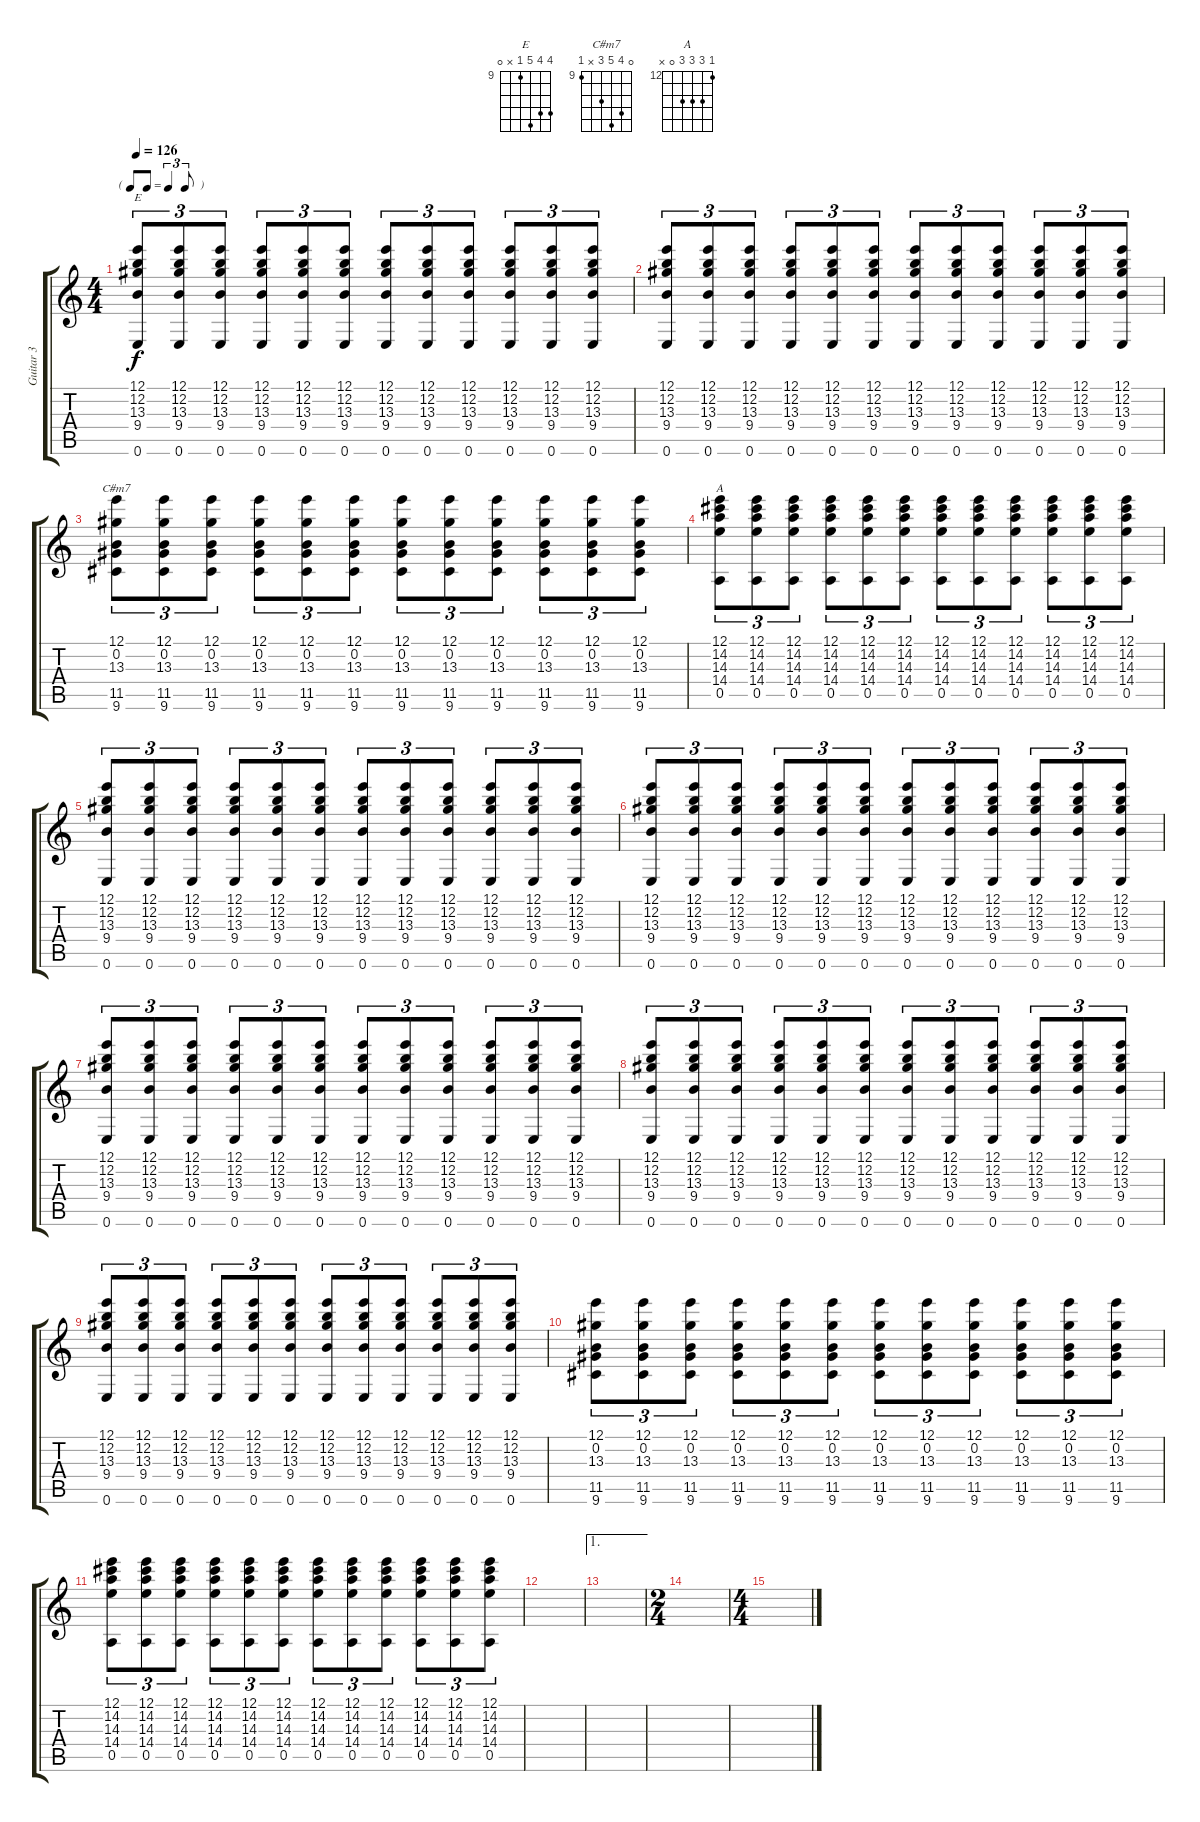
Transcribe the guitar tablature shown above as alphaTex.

\track ("Guitar 3" "Guitar 3") {instrument electricguitarjazz}
\staff {score tabs}
\tuning (E4 B3 G3 D3 A2 E2) {hide}
\chord ("E" 12 12 13 9 x 0) {firstfret 9}
\chord ("C#m7" 0 12 13 11 x 9) {firstfret 9}
\chord ("A" 12 14 14 14 0 x) {firstfret 12}
\ts (4 4)
\tf triplet8th
\tempo 126
\clef g2
\ks c
(12.1 12.2 13.3 9.4 0.6).8{tu (3 2) ch "E" dy f} (12.1 12.2 13.3 9.4 0.6).8{tu (3 2)} (12.1 12.2 13.3 9.4 0.6).8{tu (3 2)} (12.1 12.2 13.3 9.4 0.6).8{tu (3 2)} (12.1 12.2 13.3 9.4 0.6).8{tu (3 2)} (12.1 12.2 13.3 9.4 0.6).8{tu (3 2)} (12.1 12.2 13.3 9.4 0.6).8{tu (3 2)} (12.1 12.2 13.3 9.4 0.6).8{tu (3 2)} (12.1 12.2 13.3 9.4 0.6).8{tu (3 2)} (12.1 12.2 13.3 9.4 0.6).8{tu (3 2)} (12.1 12.2 13.3 9.4 0.6).8{tu (3 2)} (12.1 12.2 13.3 9.4 0.6).8{tu (3 2)} |
(12.1 12.2 13.3 9.4 0.6).8{tu (3 2)} (12.1 12.2 13.3 9.4 0.6).8{tu (3 2)} (12.1 12.2 13.3 9.4 0.6).8{tu (3 2)} (12.1 12.2 13.3 9.4 0.6).8{tu (3 2)} (12.1 12.2 13.3 9.4 0.6).8{tu (3 2)} (12.1 12.2 13.3 9.4 0.6).8{tu (3 2)} (12.1 12.2 13.3 9.4 0.6).8{tu (3 2)} (12.1 12.2 13.3 9.4 0.6).8{tu (3 2)} (12.1 12.2 13.3 9.4 0.6).8{tu (3 2)} (12.1 12.2 13.3 9.4 0.6).8{tu (3 2)} (12.1 12.2 13.3 9.4 0.6).8{tu (3 2)} (12.1 12.2 13.3 9.4 0.6).8{tu (3 2)} |
(12.1 0.2 13.3 11.5 9.6).8{tu (3 2) ch "C#m7"} (12.1 0.2 13.3 11.5 9.6).8{tu (3 2)} (12.1 0.2 13.3 11.5 9.6).8{tu (3 2)} (12.1 0.2 13.3 11.5 9.6).8{tu (3 2)} (12.1 0.2 13.3 11.5 9.6).8{tu (3 2)} (12.1 0.2 13.3 11.5 9.6).8{tu (3 2)} (12.1 0.2 13.3 11.5 9.6).8{tu (3 2)} (12.1 0.2 13.3 11.5 9.6).8{tu (3 2)} (12.1 0.2 13.3 11.5 9.6).8{tu (3 2)} (12.1 0.2 13.3 11.5 9.6).8{tu (3 2)} (12.1 0.2 13.3 11.5 9.6).8{tu (3 2)} (12.1 0.2 13.3 11.5 9.6).8{tu (3 2)} |
(12.1 14.2 14.3 14.4 0.5).8{tu (3 2) ch "A"} (12.1 14.2 14.3 14.4 0.5).8{tu (3 2)} (12.1 14.2 14.3 14.4 0.5).8{tu (3 2)} (12.1 14.2 14.3 14.4 0.5).8{tu (3 2)} (12.1 14.2 14.3 14.4 0.5).8{tu (3 2)} (12.1 14.2 14.3 14.4 0.5).8{tu (3 2)} (12.1 14.2 14.3 14.4 0.5).8{tu (3 2)} (12.1 14.2 14.3 14.4 0.5).8{tu (3 2)} (12.1 14.2 14.3 14.4 0.5).8{tu (3 2)} (12.1 14.2 14.3 14.4 0.5).8{tu (3 2)} (12.1 14.2 14.3 14.4 0.5).8{tu (3 2)} (12.1 14.2 14.3 14.4 0.5).8{tu (3 2)} |
(12.1 12.2 13.3 9.4 0.6).8{tu (3 2)} (12.1 12.2 13.3 9.4 0.6).8{tu (3 2)} (12.1 12.2 13.3 9.4 0.6).8{tu (3 2)} (12.1 12.2 13.3 9.4 0.6).8{tu (3 2)} (12.1 12.2 13.3 9.4 0.6).8{tu (3 2)} (12.1 12.2 13.3 9.4 0.6).8{tu (3 2)} (12.1 12.2 13.3 9.4 0.6).8{tu (3 2)} (12.1 12.2 13.3 9.4 0.6).8{tu (3 2)} (12.1 12.2 13.3 9.4 0.6).8{tu (3 2)} (12.1 12.2 13.3 9.4 0.6).8{tu (3 2)} (12.1 12.2 13.3 9.4 0.6).8{tu (3 2)} (12.1 12.2 13.3 9.4 0.6).8{tu (3 2)} |
(12.1 12.2 13.3 9.4 0.6).8{tu (3 2)} (12.1 12.2 13.3 9.4 0.6).8{tu (3 2)} (12.1 12.2 13.3 9.4 0.6).8{tu (3 2)} (12.1 12.2 13.3 9.4 0.6).8{tu (3 2)} (12.1 12.2 13.3 9.4 0.6).8{tu (3 2)} (12.1 12.2 13.3 9.4 0.6).8{tu (3 2)} (12.1 12.2 13.3 9.4 0.6).8{tu (3 2)} (12.1 12.2 13.3 9.4 0.6).8{tu (3 2)} (12.1 12.2 13.3 9.4 0.6).8{tu (3 2)} (12.1 12.2 13.3 9.4 0.6).8{tu (3 2)} (12.1 12.2 13.3 9.4 0.6).8{tu (3 2)} (12.1 12.2 13.3 9.4 0.6).8{tu (3 2)} |
(12.1 12.2 13.3 9.4 0.6).8{tu (3 2)} (12.1 12.2 13.3 9.4 0.6).8{tu (3 2)} (12.1 12.2 13.3 9.4 0.6).8{tu (3 2)} (12.1 12.2 13.3 9.4 0.6).8{tu (3 2)} (12.1 12.2 13.3 9.4 0.6).8{tu (3 2)} (12.1 12.2 13.3 9.4 0.6).8{tu (3 2)} (12.1 12.2 13.3 9.4 0.6).8{tu (3 2)} (12.1 12.2 13.3 9.4 0.6).8{tu (3 2)} (12.1 12.2 13.3 9.4 0.6).8{tu (3 2)} (12.1 12.2 13.3 9.4 0.6).8{tu (3 2)} (12.1 12.2 13.3 9.4 0.6).8{tu (3 2)} (12.1 12.2 13.3 9.4 0.6).8{tu (3 2)} |
(12.1 12.2 13.3 9.4 0.6).8{tu (3 2)} (12.1 12.2 13.3 9.4 0.6).8{tu (3 2)} (12.1 12.2 13.3 9.4 0.6).8{tu (3 2)} (12.1 12.2 13.3 9.4 0.6).8{tu (3 2)} (12.1 12.2 13.3 9.4 0.6).8{tu (3 2)} (12.1 12.2 13.3 9.4 0.6).8{tu (3 2)} (12.1 12.2 13.3 9.4 0.6).8{tu (3 2)} (12.1 12.2 13.3 9.4 0.6).8{tu (3 2)} (12.1 12.2 13.3 9.4 0.6).8{tu (3 2)} (12.1 12.2 13.3 9.4 0.6).8{tu (3 2)} (12.1 12.2 13.3 9.4 0.6).8{tu (3 2)} (12.1 12.2 13.3 9.4 0.6).8{tu (3 2)} |
(12.1 12.2 13.3 9.4 0.6).8{tu (3 2)} (12.1 12.2 13.3 9.4 0.6).8{tu (3 2)} (12.1 12.2 13.3 9.4 0.6).8{tu (3 2)} (12.1 12.2 13.3 9.4 0.6).8{tu (3 2)} (12.1 12.2 13.3 9.4 0.6).8{tu (3 2)} (12.1 12.2 13.3 9.4 0.6).8{tu (3 2)} (12.1 12.2 13.3 9.4 0.6).8{tu (3 2)} (12.1 12.2 13.3 9.4 0.6).8{tu (3 2)} (12.1 12.2 13.3 9.4 0.6).8{tu (3 2)} (12.1 12.2 13.3 9.4 0.6).8{tu (3 2)} (12.1 12.2 13.3 9.4 0.6).8{tu (3 2)} (12.1 12.2 13.3 9.4 0.6).8{tu (3 2)} |
(12.1 0.2 13.3 11.5 9.6).8{tu (3 2)} (12.1 0.2 13.3 11.5 9.6).8{tu (3 2)} (12.1 0.2 13.3 11.5 9.6).8{tu (3 2)} (12.1 0.2 13.3 11.5 9.6).8{tu (3 2)} (12.1 0.2 13.3 11.5 9.6).8{tu (3 2)} (12.1 0.2 13.3 11.5 9.6).8{tu (3 2)} (12.1 0.2 13.3 11.5 9.6).8{tu (3 2)} (12.1 0.2 13.3 11.5 9.6).8{tu (3 2)} (12.1 0.2 13.3 11.5 9.6).8{tu (3 2)} (12.1 0.2 13.3 11.5 9.6).8{tu (3 2)} (12.1 0.2 13.3 11.5 9.6).8{tu (3 2)} (12.1 0.2 13.3 11.5 9.6).8{tu (3 2)} |
(12.1 14.2 14.3 14.4 0.5).8{tu (3 2)} (12.1 14.2 14.3 14.4 0.5).8{tu (3 2)} (12.1 14.2 14.3 14.4 0.5).8{tu (3 2)} (12.1 14.2 14.3 14.4 0.5).8{tu (3 2)} (12.1 14.2 14.3 14.4 0.5).8{tu (3 2)} (12.1 14.2 14.3 14.4 0.5).8{tu (3 2)} (12.1 14.2 14.3 14.4 0.5).8{tu (3 2)} (12.1 14.2 14.3 14.4 0.5).8{tu (3 2)} (12.1 14.2 14.3 14.4 0.5).8{tu (3 2)} (12.1 14.2 14.3 14.4 0.5).8{tu (3 2)} (12.1 14.2 14.3 14.4 0.5).8{tu (3 2)} (12.1 14.2 14.3 14.4 0.5).8{tu (3 2)} |
|
\ae 1
|
\ts (2 4)
|
\ts (4 4)
